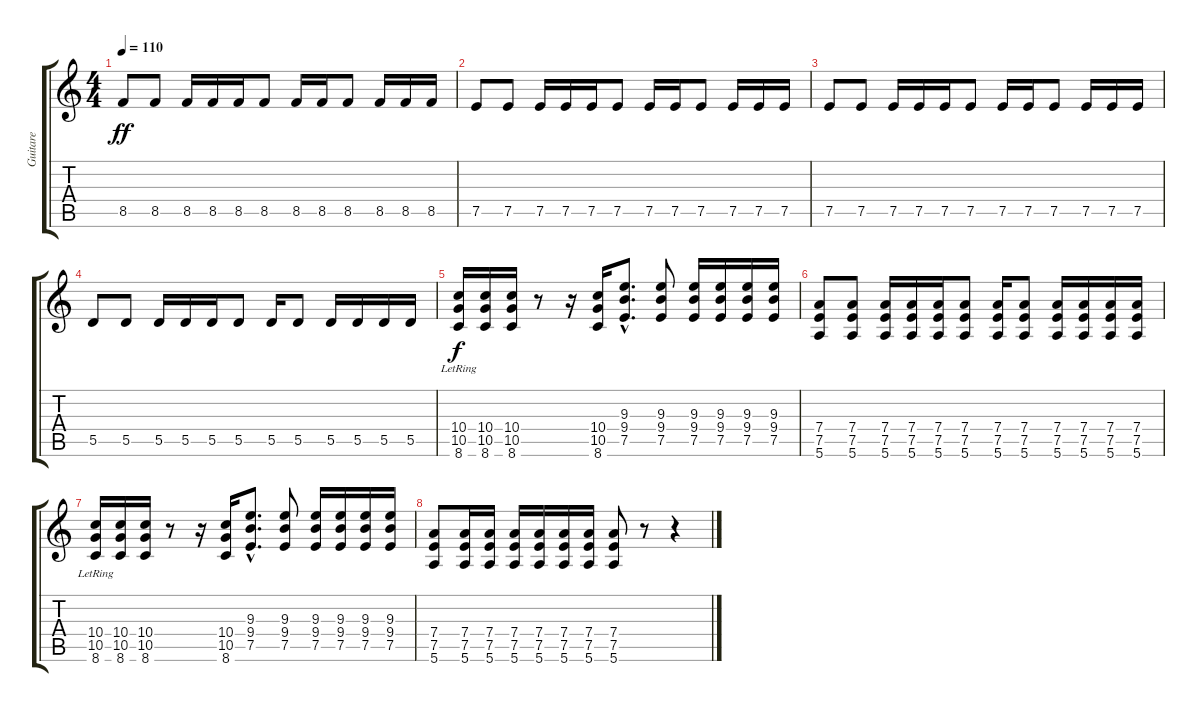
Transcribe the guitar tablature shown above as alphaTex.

\track ("Guitare" "Guitare") {instrument overdrivenguitar}
\staff {score tabs}
\tuning (E4 B3 G3 D3 A2 E2) {hide}
\ts (4 4)
\tempo 110
\clef g2
\ks c
8.5.8{dy ff} 8.5.8 8.5.16 8.5.16 8.5.16 8.5.8 8.5.16 8.5.16 8.5.8 8.5.16 8.5.16 8.5.16 |
7.5.8 7.5.8 7.5.16 7.5.16 7.5.16 7.5.8 7.5.16 7.5.16 7.5.8 7.5.16 7.5.16 7.5.16 |
7.5.8 7.5.8 7.5.16 7.5.16 7.5.16 7.5.8 7.5.16 7.5.16 7.5.8 7.5.16 7.5.16 7.5.16 |
5.5.8 5.5.8 5.5.16 5.5.16 5.5.16 5.5.8 5.5.16 5.5.8 5.5.16 5.5.16 5.5.16 5.5.16 |
(10.4 10.5 8.6{lr}).16{dy f} (10.4 10.5 8.6).16 (10.4 10.5 8.6).16 r.8 r.16 (10.4 10.5 8.6).16 (9.3{hac} 9.4{hac} 7.5{hac}).8{d} (9.3 9.4 7.5).8 (9.3 9.4 7.5).16 (9.3 9.4 7.5).16 (9.3 9.4 7.5).16 (9.3 9.4 7.5).16 |
(7.4 7.5 5.6).8 (7.4 7.5 5.6).8 (7.4 7.5 5.6).16 (7.4 7.5 5.6).16 (7.4 7.5 5.6).16 (7.4 7.5 5.6).8 (7.4 7.5 5.6).16 (7.4 7.5 5.6).8 (7.4 7.5 5.6).16 (7.4 7.5 5.6).16 (7.4 7.5 5.6).16 (7.4 7.5 5.6).16 |
(10.4 10.5 8.6{lr}).16 (10.4 10.5 8.6).16 (10.4 10.5 8.6).16 r.8 r.16 (10.4 10.5 8.6).16 (9.3{hac} 9.4{hac} 7.5{hac}).8{d} (9.3 9.4 7.5).8 (9.3 9.4 7.5).16 (9.3 9.4 7.5).16 (9.3 9.4 7.5).16 (9.3 9.4 7.5).16 |
(7.4 7.5 5.6).8 (7.4 7.5 5.6).16 (7.4 7.5 5.6).16 (7.4 7.5 5.6).16 (7.4 7.5 5.6).16 (7.4 7.5 5.6).16 (7.4 7.5 5.6).16 (7.4 7.5 5.6).8 r.8 r.4
